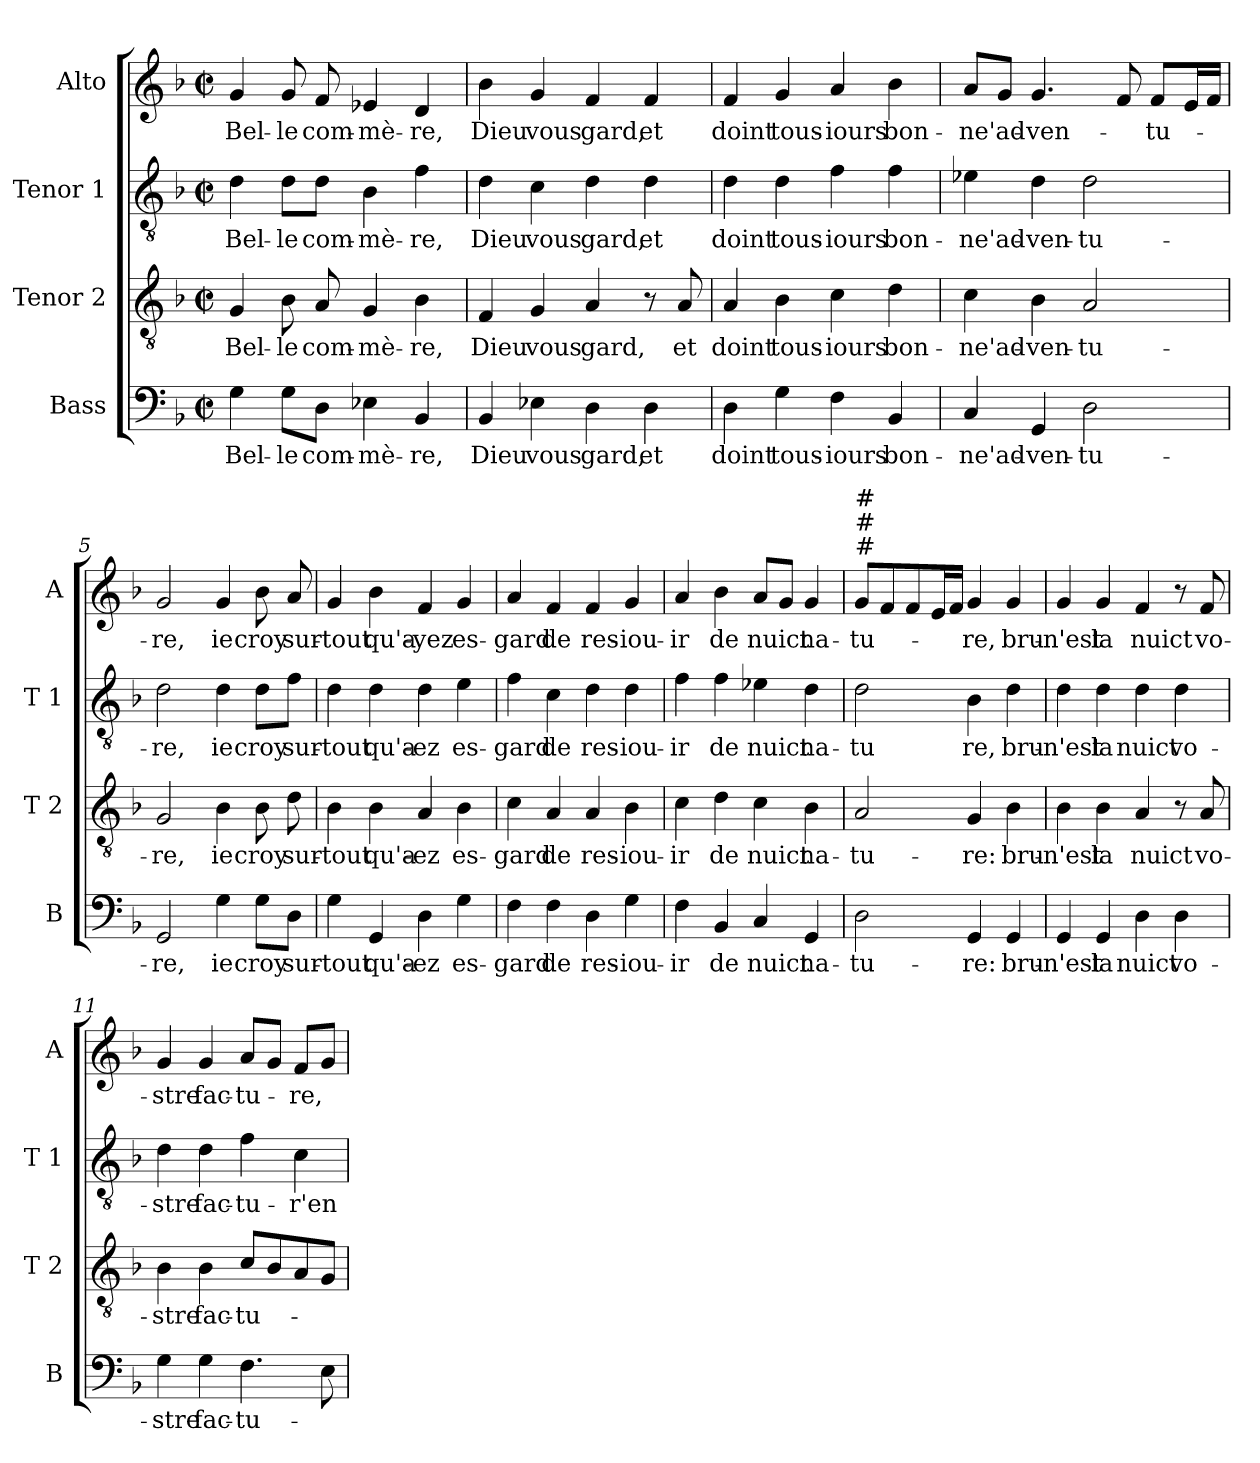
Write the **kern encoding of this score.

**kern	**text	**kern	**text	**kern	**text	**kern	**text
*part4	*part4	*part3	*part3	*part2	*part2	*part1	*part1
*staff4	*staff4	*staff3	*staff3	*staff2	*staff2	*staff1	*staff1
*I"Bass	*	*I"Tenor 2	*	*I"Tenor 1	*	*I"Alto	*
*I'B	*	*I'T 2	*	*I'T 1	*	*I'A	*
*clefF4	*	*clefGv2	*	*clefGv2	*	*clefG2	*
*k[b-]	*	*k[b-]	*	*k[b-]	*	*k[b-]	*
*F:	*	*F:	*	*F:	*	*F:	*
*M2/2	*	*M2/2	*	*M2/2	*	*M2/2	*
*met(c|)	*	*met(c|)	*	*met(c|)	*	*met(c|)	*
=1	=1	=1	=1	=1	=1	=1	=1
!	!LO:LY:b	!	!LO:LY:b	!	!LO:LY:b	!	!LO:LY:b
4G\	Bel-	4G/	Bel-	4d\	Bel-	4g/	Bel-
!	!LO:LY:b	!	!LO:LY:b	!	!LO:LY:b	!	!LO:LY:b
8G\L	-le	8B-\	-le	8d\L	-le	8g/	-le
!	!LO:LY:b	!	!LO:LY:b	!	!LO:LY:b	!	!LO:LY:b
8D\J	com-	8A/	com-	8d\J	com-	8f/	com-
!	!LO:LY:b	!	!LO:LY:b	!	!LO:LY:b	!	!LO:LY:b
4E-X\	-mè-	4G/	-mè-	4B-\	-mè-	4e-X/	-mè-
!	!LO:LY:b	!	!LO:LY:b	!	!LO:LY:b	!	!LO:LY:b
4BB-/	-re,	4B-\	-re,	4f\	-re,	4d/	-re,
=2	=2	=2	=2	=2	=2	=2	=2
!	!LO:LY:b	!	!LO:LY:b	!	!LO:LY:b	!	!LO:LY:b
4BB-/	Dieu	4F/	Dieu	4d\	Dieu	4b-\	Dieu
!	!LO:LY:b	!	!LO:LY:b	!	!LO:LY:b	!	!LO:LY:b
4E-X\	vous	4G/	vous	4c\	vous	4g/	vous
!	!LO:LY:b	!	!LO:LY:b	!	!LO:LY:b	!	!LO:LY:b
4D\	gard,	4A/	gard,	4d\	gard,	4f/	gard,
!	!LO:LY:b	!	!	!	!LO:LY:b	!	!LO:LY:b
4D\	et	8r	.	4d\	et	4f/	et
!	!	!	!LO:LY:b	!	!	!	!
.	.	8A/	et	.	.	.	.
=3	=3	=3	=3	=3	=3	=3	=3
!	!LO:LY:b	!	!LO:LY:b	!	!LO:LY:b	!	!LO:LY:b
4D\	doint	4A/	doint	4d\	doint	4f/	doint
!	!LO:LY:b	!	!LO:LY:b	!	!LO:LY:b	!	!LO:LY:b
4G\	tous-	4B-\	tous-	4d\	tous-	4g/	tous-
!	!LO:LY:b	!	!LO:LY:b	!	!LO:LY:b	!	!LO:LY:b
4F\	-iours	4c\	-iours	4f\	-iours	4a/	-iours
!	!LO:LY:b	!	!LO:LY:b	!	!LO:LY:b	!	!LO:LY:b
4BB-/	bon-	4d\	bon-	4f\	bon-	4b-\	bon-
=4	=4	=4	=4	=4	=4	=4	=4
!	!LO:LY:b	!	!LO:LY:b	!	!LO:LY:b	!	!LO:LY:b
4C/	-ne'ad-	4c\	-ne'ad-	4e-X\	-ne'ad-	8a/L	-ne'ad-
.	.	.	.	.	.	8g/J	.
!	!LO:LY:b	!	!LO:LY:b	!	!LO:LY:b	!	!LO:LY:b
4GG/	-ven-	4B-\	-ven-	4d\	-ven-	4.g/	-ven-
!	!LO:LY:b	!	!LO:LY:b	!	!LO:LY:b	!	!
2D\	-tu-	2A/	-tu-	2d\	-tu-	.	.
.	.	.	.	.	.	8f/	.
!	!	!	!	!	!	!	!LO:LY:b
.	.	.	.	.	.	8f/L	-tu-
.	.	.	.	.	.	16e/L	.
.	.	.	.	.	.	16f/JJ	.
!!LO:LB:g=z
=5	=5	=5	=5	=5	=5	=5	=5
!	!LO:LY:b	!	!LO:LY:b	!	!LO:LY:b	!	!LO:LY:b
2GG/	-re,	2G/	-re,	2d\	-re,	2g/	-re,
!	!LO:LY:b	!	!LO:LY:b	!	!LO:LY:b	!	!LO:LY:b
4G\	ie	4B-\	ie	4d\	ie	4g/	ie
!	!LO:LY:b	!	!LO:LY:b	!	!LO:LY:b	!	!LO:LY:b
8G\L	croy	8B-\	croy	8d\L	croy	8b-\	croy
!	!LO:LY:b	!	!LO:LY:b	!	!LO:LY:b	!	!LO:LY:b
8D\J	sur-	8d\	sur-	8f\J	sur-	8a/	sur-
=6	=6	=6	=6	=6	=6	=6	=6
!	!LO:LY:b	!	!LO:LY:b	!	!LO:LY:b	!	!LO:LY:b
4G\	-tout	4B-\	-tout	4d\	-tout	4g/	-tout
!	!LO:LY:b	!	!LO:LY:b	!	!LO:LY:b	!	!LO:LY:b
4GG/	qu'a-	4B-\	qu'a-	4d\	qu'a-	4b-\	qu'a-
!	!LO:LY:b	!	!LO:LY:b	!	!LO:LY:b	!	!LO:LY:b
4D\	-ez	4A/	-ez	4d\	-ez	4f/	-yez
!	!LO:LY:b	!	!LO:LY:b	!	!LO:LY:b	!	!LO:LY:b
4G\	es-	4B-\	es-	4e\	es-	4g/	es-
=7	=7	=7	=7	=7	=7	=7	=7
!	!LO:LY:b	!	!LO:LY:b	!	!LO:LY:b	!	!LO:LY:b
4F\	-gard	4c\	-gard	4f\	-gard	4a/	-gard
!	!LO:LY:b	!	!LO:LY:b	!	!LO:LY:b	!	!LO:LY:b
4F\	de	4A/	de	4c\	de	4f/	de
!	!LO:LY:b	!	!LO:LY:b	!	!LO:LY:b	!	!LO:LY:b
4D\	res-	4A/	res-	4d\	res-	4f/	res-
!	!LO:LY:b	!	!LO:LY:b	!	!LO:LY:b	!	!LO:LY:b
4G\	-iou-	4B-\	-iou-	4d\	-iou-	4g/	-iou-
=8	=8	=8	=8	=8	=8	=8	=8
!	!LO:LY:b	!	!LO:LY:b	!	!LO:LY:b	!	!LO:LY:b
4F\	-ir	4c\	-ir	4f\	-ir	4a/	-ir
!	!LO:LY:b	!	!LO:LY:b	!	!LO:LY:b	!	!LO:LY:b
4BB-/	de	4d\	de	4f\	de	4b-\	de
!	!LO:LY:b	!	!LO:LY:b	!	!LO:LY:b	!	!LO:LY:b
4C/	nuict	4c\	nuict	4e-X\	nuict	8a/L	nuict
.	.	.	.	.	.	8g/J	.
!	!LO:LY:b	!	!LO:LY:b	!	!LO:LY:b	!	!LO:LY:b
4GG/	na-	4B-\	na-	4d\	na-	4g/	na-
=9	=9	=9	=9	=9	=9	=9	=9
!	!	!	!	!	!	!LO:TX:a:t=#	!
!	!	!	!	!	!	!LO:TX:a:t=#	!
!	!	!	!	!	!	!LO:TX:a:t=#	!
!	!LO:LY:b	!	!LO:LY:b	!	!LO:LY:b	!	!LO:LY:b
2D\	-tu-	2A/	-tu-	2d\	-tu	8g/L	-tu-
.	.	.	.	.	.	8f/	.
.	.	.	.	.	.	8f/	.
.	.	.	.	.	.	16e/L	.
.	.	.	.	.	.	16f/JJ	.
!	!LO:LY:b	!	!LO:LY:b	!	!LO:LY:b	!	!LO:LY:b
4GG/	-re:	4G/	-re:	4B-\	re,	4g/	-re,
!	!LO:LY:b	!	!LO:LY:b	!	!LO:LY:b	!	!LO:LY:b
4GG/	bru-	4B-\	bru-	4d\	bru-	4g/	bru-
!!LO:PB:g=z
=10	=10	=10	=10	=10	=10	=10	=10
!	!LO:LY:b	!	!LO:LY:b	!	!LO:LY:b	!	!LO:LY:b
4GG/	-n'est	4B-\	-n'est	4d\	-n'est	4g/	-n'est
!	!LO:LY:b	!	!LO:LY:b	!	!LO:LY:b	!	!LO:LY:b
4GG/	la	4B-\	la	4d\	la	4g/	la
!	!LO:LY:b	!	!LO:LY:b	!	!LO:LY:b	!	!LO:LY:b
4D\	nuict	4A/	nuict	4d\	nuict	4f/	nuict
!	!LO:LY:b	!	!	!	!LO:LY:b	!	!
4D\	vo-	8r	.	4d\	vo-	8r	.
!	!	!	!LO:LY:b	!	!	!	!LO:LY:b
.	.	8A/	vo-	.	.	8f/	vo-
=11	=11	=11	=11	=11	=11	=11	=11
!	!LO:LY:b	!	!LO:LY:b	!	!LO:LY:b	!	!LO:LY:b
4G\	-stre	4B-\	-stre	4d\	-stre	4g/	-stre
!	!LO:LY:b	!	!LO:LY:b	!	!LO:LY:b	!	!LO:LY:b
4G\	fac-	4B-\	fac-	4d\	fac-	4g/	fac-
!	!LO:LY:b	!	!LO:LY:b	!	!LO:LY:b	!	!LO:LY:b
4.F\	-tu-	8c/L	-tu-	4f\	-tu-	8a/L	-tu-
.	.	8B-/	.	.	.	8g/J	.
!	!	!	!	!	!LO:LY:b	!	!LO:LY:b
.	.	8A/	.	4c\	-r'en	8f/L	-re,
8E\	.	8G/J	.	.	.	8g/J	.
=	=	=	=	=	=	=	=
*-	*-	*-	*-	*-	*-	*-	*-
